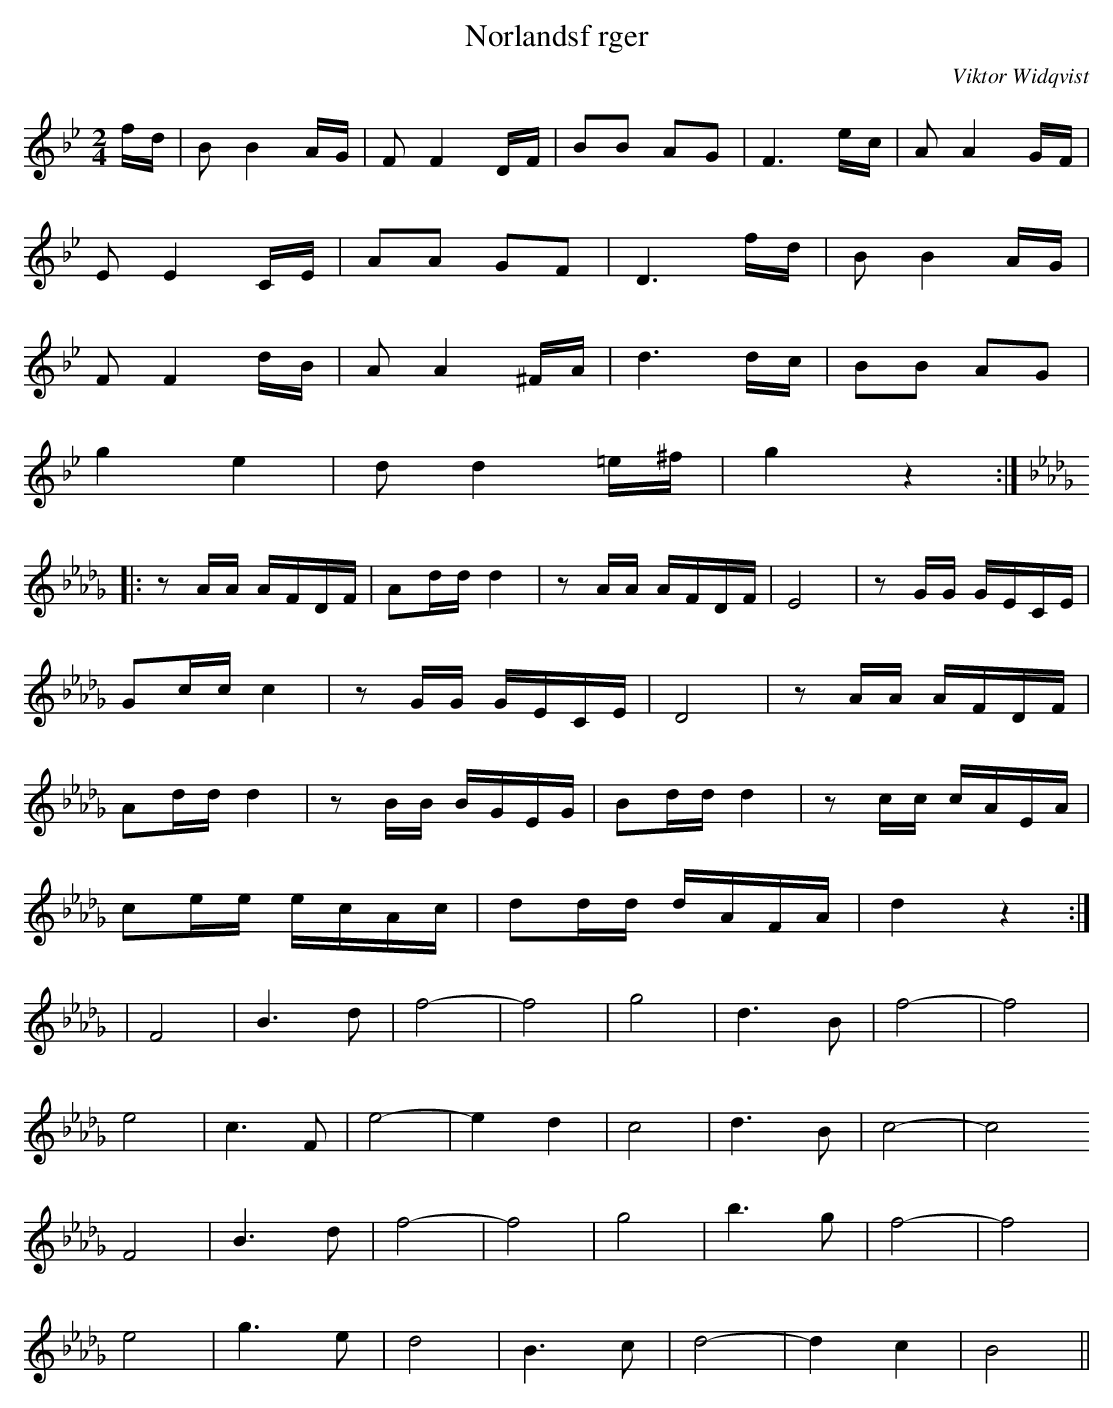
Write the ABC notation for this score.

X:1
T:Norlandsf rger
M:2/4
C:Viktor Widqvist
L:1/8
K:Bb
f/d/ | BB2A/G/ | FF2D/F/ | BB AG | F3e/c/ | AA2G/F/ |
EE2C/E/ | AA GF | D3f/d/ | BB2 A/G/ |
FF2d/B/ | AA2^F/A/ | d3d/c/ | BB AG |
g2 e2 | dd2=e/^f/ | g2z2 :|
K:Db
|:zA/A/ A/F/D/F/ | Ad/d/ d2 |zA/A/ A/F/D/F/ | E4 |zG/G/ G/E/C/E/ |
Gc/c/ c2 |zG/G/ G/E/C/E/ | D4 |zA/A/ A/F/D/F/ |
Ad/d/ d2 |zB/B/ B/G/E/G/ | Bd/d/ d2 |zc/c/ c/A/E/A/ |
ce/e/ e/c/A/c/ | dd/d/ d/A/F/A/ | d2z2 :|
K:Bbm
|F4 | B2>d2 | f4- |f4| g4 | d2>B2 | f4- |f4|
e4 | c2>F2 | e4- | e2 d2 | c4 | d2>B2 | c4- | c4
F4 | B2>d2 | f4- |f4| g4 | b2>g2 | f4- |f4|
e4 | g2>e2 | d4 | B2>c2 | d4- | d2 c2 | B4 ||
